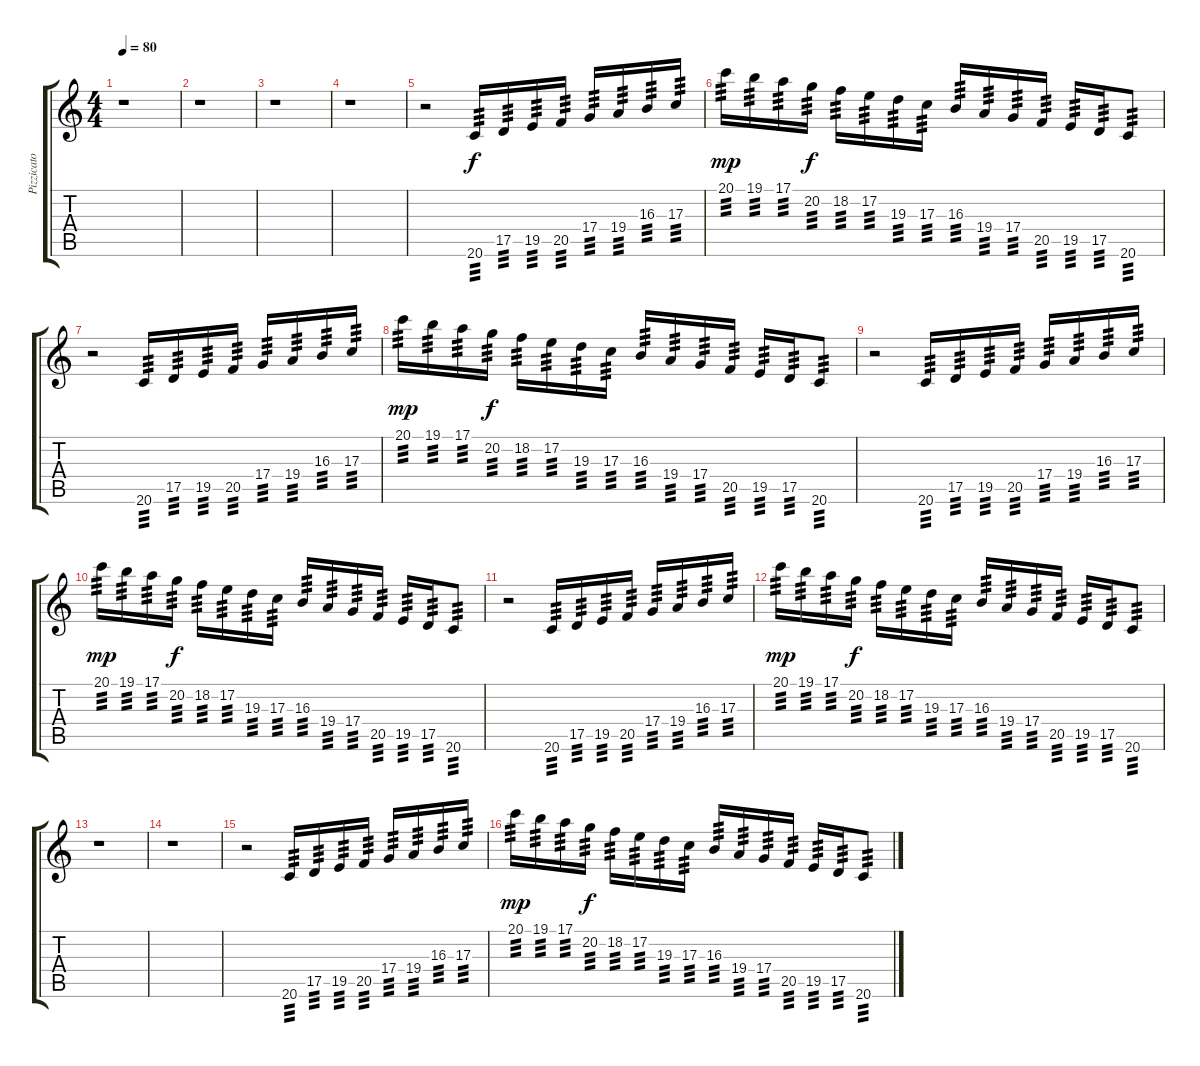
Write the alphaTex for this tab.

\track ("Pizzicato Strings" "Pizzicato ") {instrument pizzicatostrings}
\staff {score tabs}
\tuning (E4 B3 G3 D3 A2 E2) {hide}
\ts (4 4)
\tempo 80
\clef g2
\ks c
r.1{dy f} |
r.1 |
r.1 |
r.1 |
r.2 20.6.16{tp 3} 17.5.16{tp 3} 19.5.16{tp 3} 20.5.16{tp 3} 17.4.16{tp 3} 19.4.16{tp 3} 16.3.16{tp 3} 17.3.16{tp 3} |
20.1.16{tp 3 dy mp} 19.1.16{tp 3} 17.1.16{tp 3} 20.2.16{tp 3 dy f} 18.2.16{tp 3} 17.2.16{tp 3} 19.3.16{tp 3} 17.3.16{tp 3} 16.3.16{tp 3} 19.4.16{tp 3} 17.4.16{tp 3} 20.5.16{tp 3} 19.5.16{tp 3} 17.5.16{tp 3} 20.6.8{tp 3} |
r.2 20.6.16{tp 3} 17.5.16{tp 3} 19.5.16{tp 3} 20.5.16{tp 3} 17.4.16{tp 3} 19.4.16{tp 3} 16.3.16{tp 3} 17.3.16{tp 3} |
20.1.16{tp 3 dy mp} 19.1.16{tp 3} 17.1.16{tp 3} 20.2.16{tp 3 dy f} 18.2.16{tp 3} 17.2.16{tp 3} 19.3.16{tp 3} 17.3.16{tp 3} 16.3.16{tp 3} 19.4.16{tp 3} 17.4.16{tp 3} 20.5.16{tp 3} 19.5.16{tp 3} 17.5.16{tp 3} 20.6.8{tp 3} |
r.2 20.6.16{tp 3} 17.5.16{tp 3} 19.5.16{tp 3} 20.5.16{tp 3} 17.4.16{tp 3} 19.4.16{tp 3} 16.3.16{tp 3} 17.3.16{tp 3} |
20.1.16{tp 3 dy mp} 19.1.16{tp 3} 17.1.16{tp 3} 20.2.16{tp 3 dy f} 18.2.16{tp 3} 17.2.16{tp 3} 19.3.16{tp 3} 17.3.16{tp 3} 16.3.16{tp 3} 19.4.16{tp 3} 17.4.16{tp 3} 20.5.16{tp 3} 19.5.16{tp 3} 17.5.16{tp 3} 20.6.8{tp 3} |
r.2 20.6.16{tp 3} 17.5.16{tp 3} 19.5.16{tp 3} 20.5.16{tp 3} 17.4.16{tp 3} 19.4.16{tp 3} 16.3.16{tp 3} 17.3.16{tp 3} |
20.1.16{tp 3 dy mp} 19.1.16{tp 3} 17.1.16{tp 3} 20.2.16{tp 3 dy f} 18.2.16{tp 3} 17.2.16{tp 3} 19.3.16{tp 3} 17.3.16{tp 3} 16.3.16{tp 3} 19.4.16{tp 3} 17.4.16{tp 3} 20.5.16{tp 3} 19.5.16{tp 3} 17.5.16{tp 3} 20.6.8{tp 3} |
r.1 |
r.1 |
r.2 20.6.16{tp 3} 17.5.16{tp 3} 19.5.16{tp 3} 20.5.16{tp 3} 17.4.16{tp 3} 19.4.16{tp 3} 16.3.16{tp 3} 17.3.16{tp 3} |
20.1.16{tp 3 dy mp} 19.1.16{tp 3} 17.1.16{tp 3} 20.2.16{tp 3 dy f} 18.2.16{tp 3} 17.2.16{tp 3} 19.3.16{tp 3} 17.3.16{tp 3} 16.3.16{tp 3} 19.4.16{tp 3} 17.4.16{tp 3} 20.5.16{tp 3} 19.5.16{tp 3} 17.5.16{tp 3} 20.6.8{tp 3}
